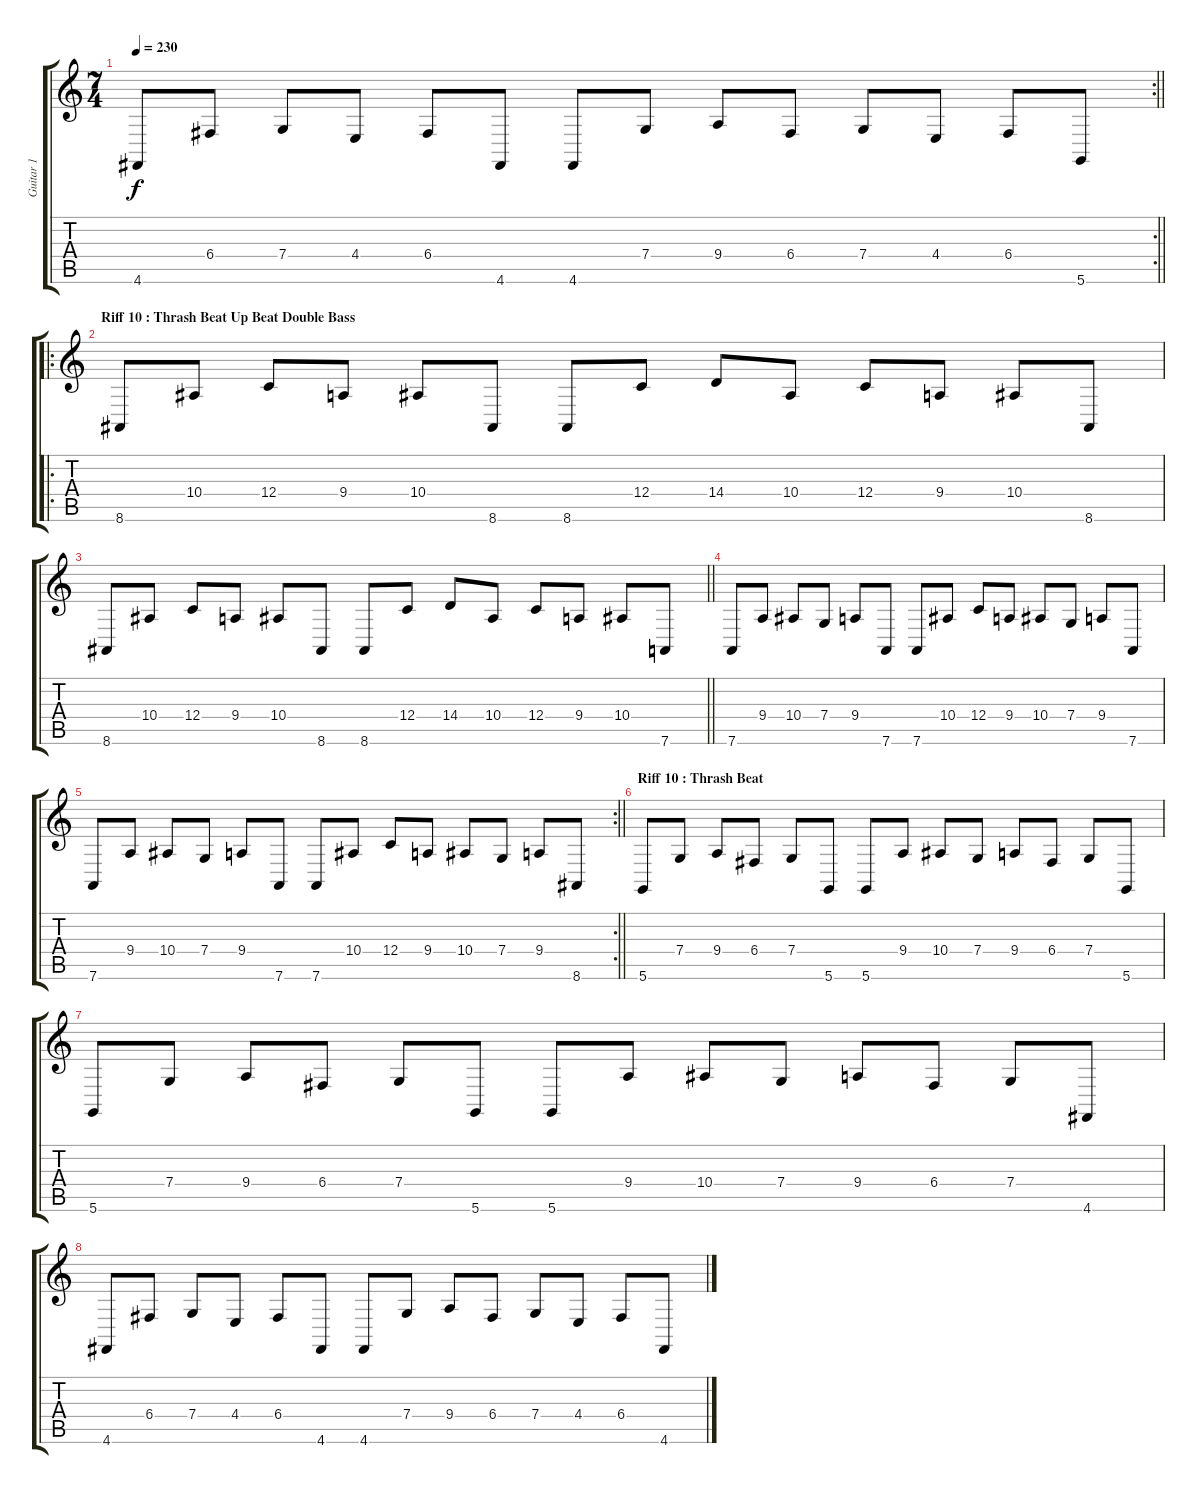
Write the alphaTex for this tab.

\track ("Guitar 1" "Guitar 1") {instrument stringensemble1}
\staff {score tabs}
\tuning (D4 A3 F3 C3 G2 D2) {hide}
\rc 2
\ts (7 4)
\tempo 230
\clef g2
\barLineRight lightlight
\ks c
4.6.8{dy f} 6.4.8 7.4.8 4.4.8 6.4.8 4.6.8 4.6.8 7.4.8 9.4.8 6.4.8 7.4.8 4.4.8 6.4.8 5.6.8 |
\ro
\section ("" "Riff 10 : Thrash Beat Up Beat Double Bass")
8.6.8 10.4.8 12.4.8 9.4.8 10.4.8 8.6.8 8.6.8 12.4.8 14.4.8 10.4.8 12.4.8 9.4.8 10.4.8 8.6.8 |
\barLineRight lightlight
8.6.8 10.4.8 12.4.8 9.4.8 10.4.8 8.6.8 8.6.8 12.4.8 14.4.8 10.4.8 12.4.8 9.4.8 10.4.8 7.6.8 |
7.6.8 9.4.8 10.4.8 7.4.8 9.4.8 7.6.8 7.6.8 10.4.8 12.4.8 9.4.8 10.4.8 7.4.8 9.4.8 7.6.8 |
\rc 2
\barLineRight lightlight
7.6.8 9.4.8 10.4.8 7.4.8 9.4.8 7.6.8 7.6.8 10.4.8 12.4.8 9.4.8 10.4.8 7.4.8 9.4.8 8.6.8 |
\section ("" "Riff 10 : Thrash Beat")
5.6.8 7.4.8 9.4.8 6.4.8 7.4.8 5.6.8 5.6.8 9.4.8 10.4.8 7.4.8 9.4.8 6.4.8 7.4.8 5.6.8 |
5.6.8 7.4.8 9.4.8 6.4.8 7.4.8 5.6.8 5.6.8 9.4.8 10.4.8 7.4.8 9.4.8 6.4.8 7.4.8 4.6.8 |
4.6.8 6.4.8 7.4.8 4.4.8 6.4.8 4.6.8 4.6.8 7.4.8 9.4.8 6.4.8 7.4.8 4.4.8 6.4.8 4.6.8
